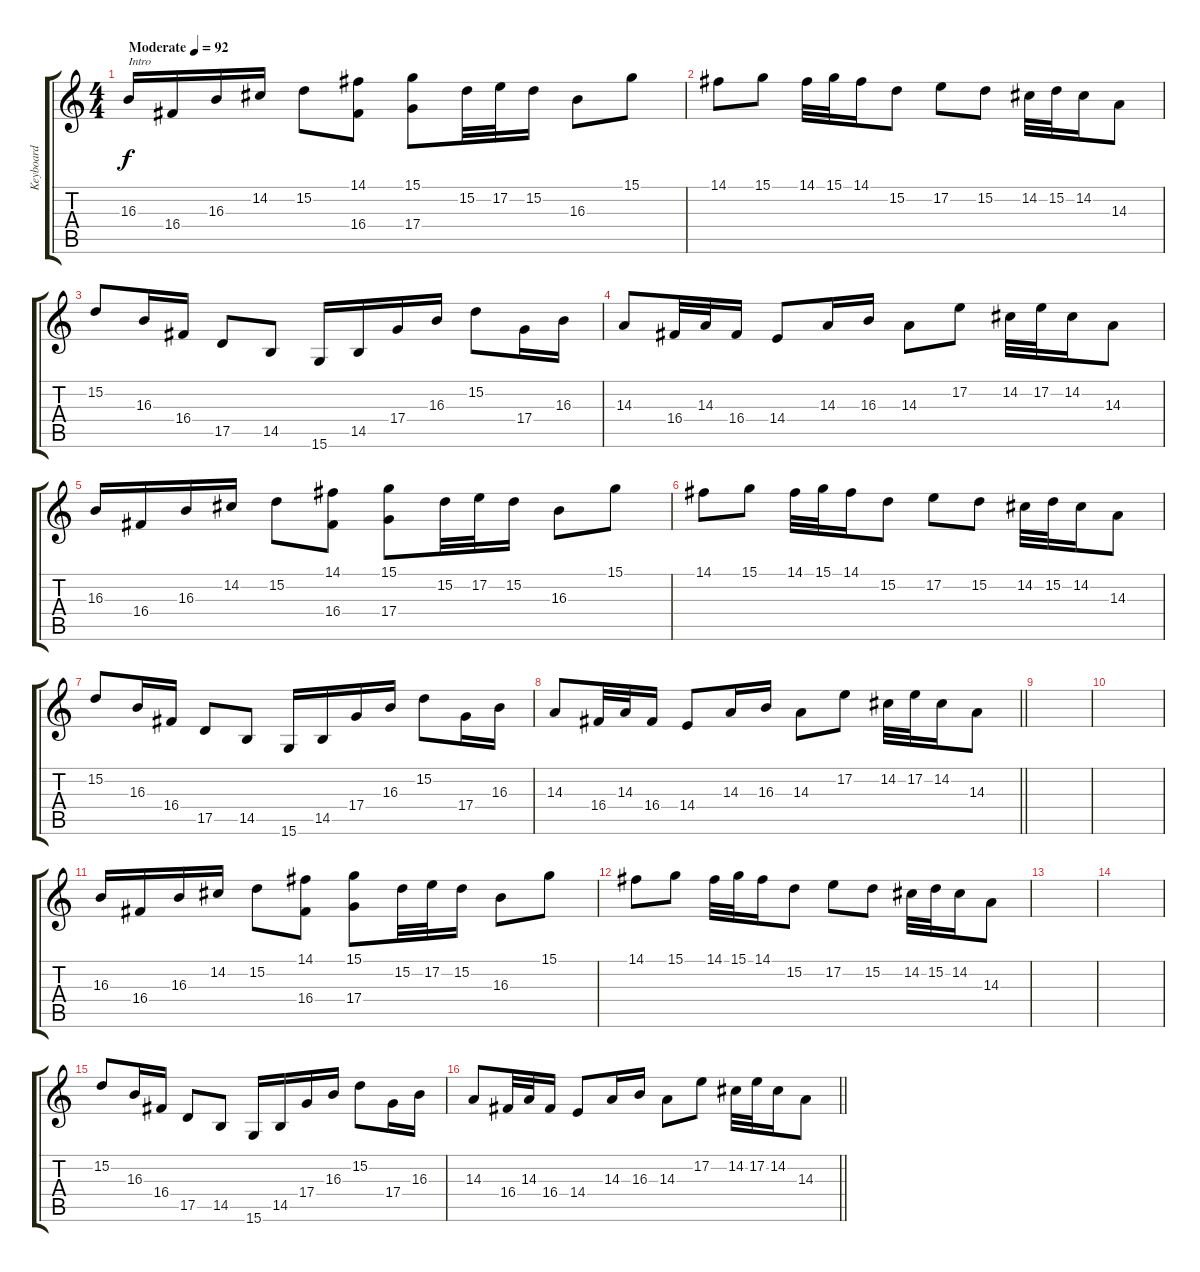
\track ("Keyboard" "Keyboard") {instrument drawbarorgan}
\staff {score tabs}
\tuning (E4 B3 G3 D3 A2 E2) {hide}
\ts (4 4)
\tempo (92 "Moderate")
\clef g2
\ks c
16.3.16{txt "Intro" dy f instrument drawbarorgan} 16.4.16 16.3.16 14.2.16 15.2.8 (14.1 16.4).8 (15.1 17.4).8 15.2.32 17.2.32 15.2.16 16.3.8 15.1.8 |
14.1.8 15.1.8 14.1.32 15.1.32 14.1.16 15.2.8 17.2.8 15.2.8 14.2.32 15.2.32 14.2.16 14.3.8 |
15.2.8 16.3.16 16.4.16 17.5.8 14.5.8 15.6.16 14.5.16 17.4.16 16.3.16 15.2.8 17.4.16 16.3.16 |
14.3.8 16.4.32 14.3.32 16.4.16 14.4.8 14.3.16 16.3.16 14.3.8 17.2.8 14.2.32 17.2.32 14.2.16 14.3.8 |
16.3.16 16.4.16 16.3.16 14.2.16 15.2.8 (14.1 16.4).8 (15.1 17.4).8 15.2.32 17.2.32 15.2.16 16.3.8 15.1.8 |
14.1.8 15.1.8 14.1.32 15.1.32 14.1.16 15.2.8 17.2.8 15.2.8 14.2.32 15.2.32 14.2.16 14.3.8 |
15.2.8 16.3.16 16.4.16 17.5.8 14.5.8 15.6.16 14.5.16 17.4.16 16.3.16 15.2.8 17.4.16 16.3.16 |
\barLineRight lightlight
14.3.8 16.4.32 14.3.32 16.4.16 14.4.8 14.3.16 16.3.16 14.3.8 17.2.8 14.2.32 17.2.32 14.2.16 14.3.8 |
|
|
16.3.16 16.4.16 16.3.16 14.2.16 15.2.8 (14.1 16.4).8 (15.1 17.4).8 15.2.32 17.2.32 15.2.16 16.3.8 15.1.8 |
14.1.8 15.1.8 14.1.32 15.1.32 14.1.16 15.2.8 17.2.8 15.2.8 14.2.32 15.2.32 14.2.16 14.3.8 |
|
|
15.2.8 16.3.16 16.4.16 17.5.8 14.5.8 15.6.16 14.5.16 17.4.16 16.3.16 15.2.8 17.4.16 16.3.16 |
\barLineRight lightlight
14.3.8 16.4.32 14.3.32 16.4.16 14.4.8 14.3.16 16.3.16 14.3.8 17.2.8 14.2.32 17.2.32 14.2.16 14.3.8
